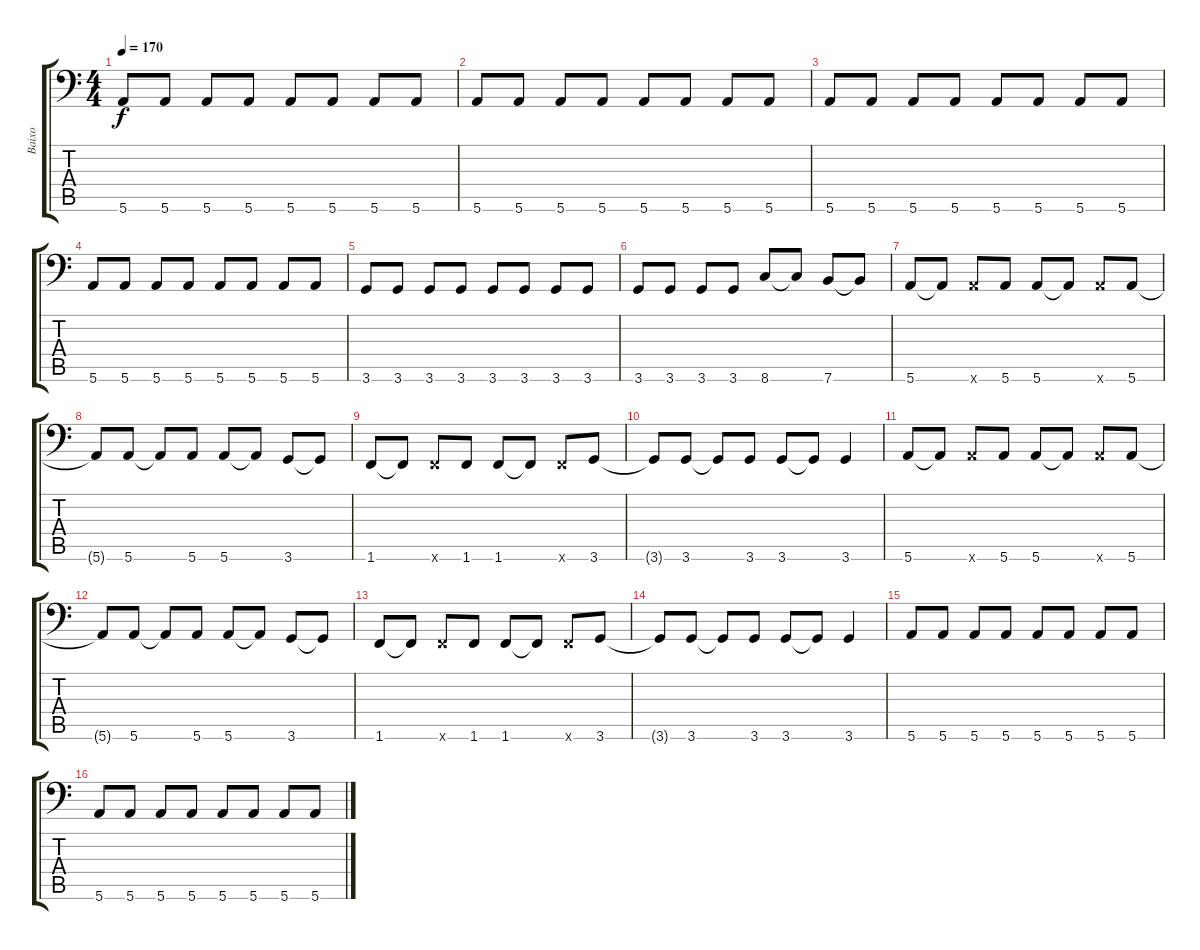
\track ("Baixo" "Baixo") {instrument electricbassfinger}
\staff {score tabs}
\tuning (E3 B2 G2 D2 A1 E1) {hide}
\ts (4 4)
\tempo 170
\clef f4
\ks c
5.6.8{dy f} 5.6.8 5.6.8 5.6.8 5.6.8 5.6.8 5.6.8 5.6.8 |
5.6.8 5.6.8 5.6.8 5.6.8 5.6.8 5.6.8 5.6.8 5.6.8 |
5.6.8 5.6.8 5.6.8 5.6.8 5.6.8 5.6.8 5.6.8 5.6.8 |
5.6.8 5.6.8 5.6.8 5.6.8 5.6.8 5.6.8 5.6.8 5.6.8 |
3.6.8 3.6.8 3.6.8 3.6.8 3.6.8 3.6.8 3.6.8 3.6.8 |
3.6.8 3.6.8 3.6.8 3.6.8 8.6.8 8.6{t}.8 7.6.8 7.6{t}.8 |
5.6.8 5.6{t}.8 5.6{x}.8 5.6.8 5.6.8 5.6{t}.8 5.6{x}.8 5.6.8 |
5.6{t}.8 5.6.8 5.6{t}.8 5.6.8 5.6.8 5.6{t}.8 3.6.8 3.6{t}.8 |
1.6.8 1.6{t}.8 1.6{x}.8 1.6.8 1.6.8 1.6{t}.8 1.6{x}.8 3.6.8 |
3.6{t}.8 3.6.8 3.6{t}.8 3.6.8 3.6.8 3.6{t}.8 3.6.4 |
5.6.8 5.6{t}.8 5.6{x}.8 5.6.8 5.6.8 5.6{t}.8 5.6{x}.8 5.6.8 |
5.6{t}.8 5.6.8 5.6{t}.8 5.6.8 5.6.8 5.6{t}.8 3.6.8 3.6{t}.8 |
1.6.8 1.6{t}.8 1.6{x}.8 1.6.8 1.6.8 1.6{t}.8 1.6{x}.8 3.6.8 |
3.6{t}.8 3.6.8 3.6{t}.8 3.6.8 3.6.8 3.6{t}.8 3.6.4 |
5.6.8 5.6.8 5.6.8 5.6.8 5.6.8 5.6.8 5.6.8 5.6.8 |
5.6.8 5.6.8 5.6.8 5.6.8 5.6.8 5.6.8 5.6.8 5.6.8
